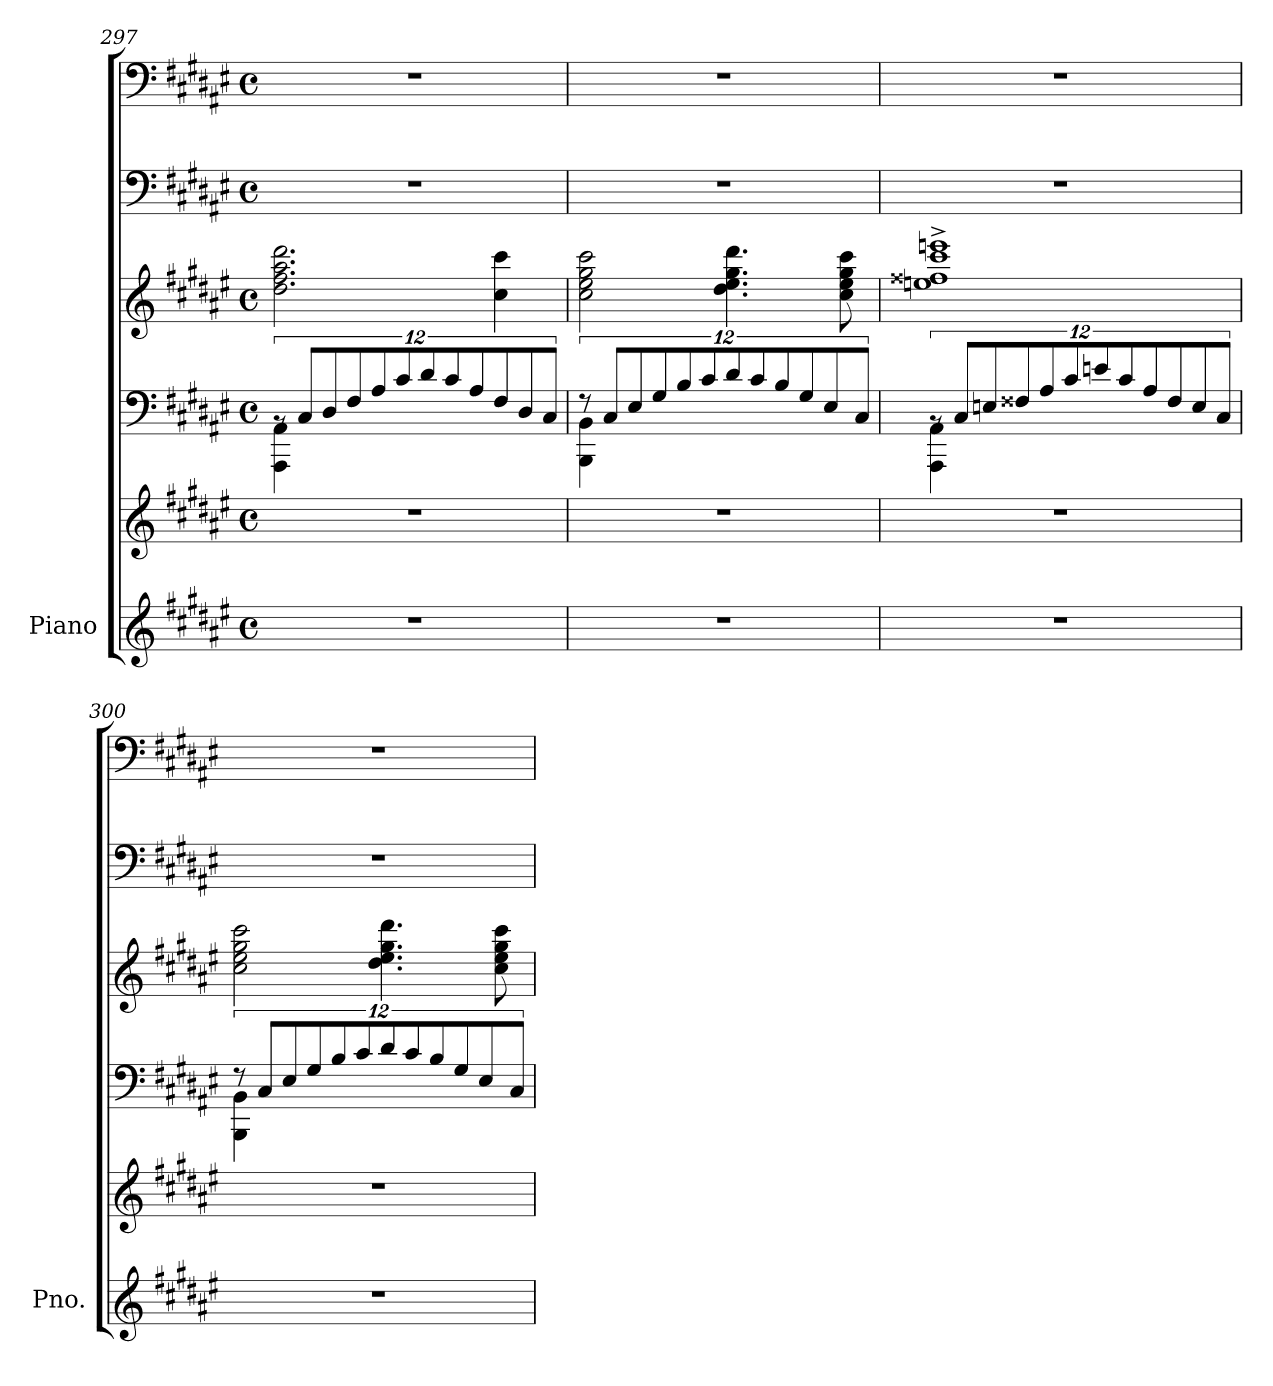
**kern	**kern	**kern	**kern	**kern	**kern
*part1	*part1	*part1	*part1	*part1	*part1
*staff6	*staff5	*staff4	*staff3	*staff2	*staff1
*I"Piano	*	*	*	*	*
*I'Pno.	*	*	*	*	*
*clefG2	*clefG2	*clefF4	*clefG2	*clefF4	*clefF4
*k[f#c#g#d#a#e#]	*k[f#c#g#d#a#e#]	*k[f#c#g#d#a#e#]	*k[f#c#g#d#a#e#]	*k[f#c#g#d#a#e#]	*k[f#c#g#d#a#e#]
*M4/4	*M4/4	*M4/4	*M4/4	*M4/4	*M4/4
*met(c)	*met(c)	*met(c)	*met(c)	*met(c)	*met(c)
=297	=297	=297	=297	=297	=297
*	*	*^	*	*	*
1r	1r	12rBB	4AAA#\ 4AA#\	2.dd#\ 2.ff#\ 2.aa#\ 2.ddd#\	1r	1r
.	.	12C#/L	.	.	.	.
.	.	12D#/	.	.	.	.
*	*	*Xbrackettup	*	*	*	*
.	.	12F#/	4ryy	.	.	.
.	.	12A#/	.	.	.	.
.	.	12c#/	.	.	.	.
.	.	12d#/	2ryy	.	.	.
.	.	12c#/	.	.	.	.
.	.	12A#/	.	.	.	.
.	.	12F#/	.	4cc#\ 4ccc#\	.	.
.	.	12D#/	.	.	.	.
.	.	12C#/J	.	.	.	.
=298	=298	=298	=298	=298	=298	=298
*	*	*brackettup	*	*	*	*
1r	1r	12r	4BBB\ 4BB\	2cc#\ 2ee#\ 2gg#\ 2ccc#\	1r	1r
.	.	12C#/L	.	.	.	.
.	.	12E#/	.	.	.	.
*	*	*Xbrackettup	*	*	*	*
.	.	12G#/	4ryy	.	.	.
.	.	12B/	.	.	.	.
.	.	12c#/	.	.	.	.
.	.	12d#/	2ryy	4.dd#\ 4.ee#\ 4.gg#\ 4.ddd#\	.	.
.	.	12c#/	.	.	.	.
.	.	12B/	.	.	.	.
.	.	12G#/	.	.	.	.
.	.	12E#/	.	.	.	.
.	.	.	.	8cc#\ 8ee#\ 8gg#\ 8ccc#\	.	.
.	.	12C#/J	.	.	.	.
!!LO:LB:g=z
=299	=299	=299	=299	=299	=299	=299
*	*	*brackettup	*	*	*	*
*	*	*	*	*	*	*MM150
1r	1r	12rBB	4AAA#\ 4AA#\	1een^ 1ff##X^ 1ccc#^ 1eeen^	1r	1r
.	.	12C#/L	.	.	.	.
.	.	12En/	.	.	.	.
*	*	*Xbrackettup	*	*	*	*
.	.	12F##X/	4ryy	.	.	.
.	.	12A#/	.	.	.	.
.	.	12c#/	.	.	.	.
.	.	12en/	2ryy	.	.	.
.	.	12c#/	.	.	.	.
.	.	12A#/	.	.	.	.
.	.	12F##/	.	.	.	.
.	.	12E/	.	.	.	.
.	.	12C#/J	.	.	.	.
=300	=300	=300	=300	=300	=300	=300
*	*	*brackettup	*	*	*	*
*	*	*	*	*	*	*MM140
1r	1r	12r	4BBB\ 4BB\	2cc#\ 2ee#\ 2gg#\ 2ccc#\	1r	1r
.	.	12C#/L	.	.	.	.
.	.	12E#/	.	.	.	.
*	*	*Xbrackettup	*	*	*	*
.	.	12G#/	4ryy	.	.	.
.	.	12B/	.	.	.	.
.	.	12c#/	.	.	.	.
.	.	12d#/	2ryy	4.dd#\ 4.ee#\ 4.gg#\ 4.ddd#\	.	.
.	.	12c#/	.	.	.	.
.	.	12B/	.	.	.	.
.	.	12G#/	.	.	.	.
.	.	12E#/	.	.	.	.
.	.	.	.	8cc#\ 8ee#\ 8gg#\ 8ccc#\	.	.
.	.	12C#/J	.	.	.	.
*	*	*v	*v	*	*	*
=	=	=	=	=	=
*-	*-	*-	*-	*-	*-
